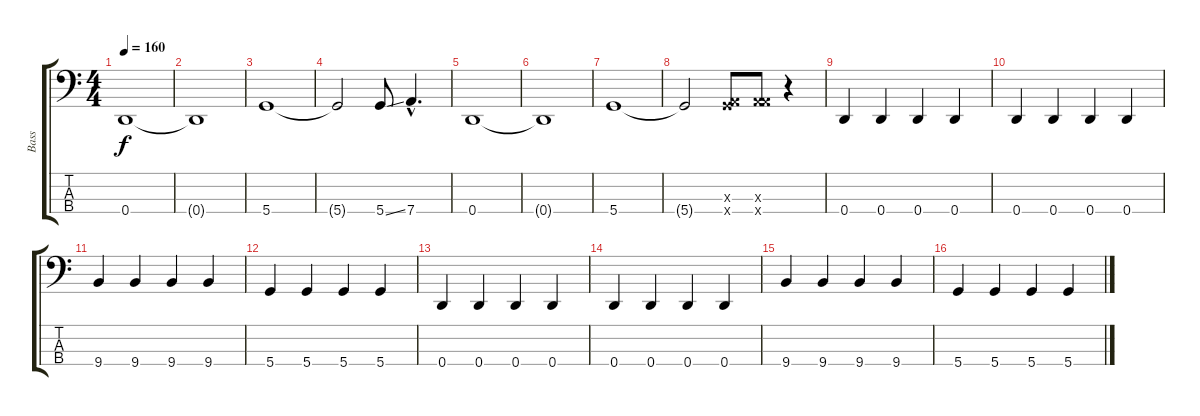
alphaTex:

\track ("Bass" "Bass") {instrument electricbassfinger}
\staff {score tabs}
\tuning (G2 D2 A1 D1) {hide}
\ts (4 4)
\tempo 160
\clef f4
\ks c
0.4.1{dy f} |
0.4{t}.1 |
5.4.1 |
5.4{t}.2 5.4{ss}.8 7.4{hac}.4{d} |
0.4.1 |
0.4{t}.1 |
5.4.1 |
5.4{t}.2 (0.3{x} 5.4{x}).8 (0.3{x} 7.4{x}).8 r.4 |
0.4.4 0.4.4 0.4.4 0.4.4 |
0.4.4 0.4.4 0.4.4 0.4.4 |
9.4.4 9.4.4 9.4.4 9.4.4 |
5.4.4 5.4.4 5.4.4 5.4.4 |
0.4.4 0.4.4 0.4.4 0.4.4 |
0.4.4 0.4.4 0.4.4 0.4.4 |
9.4.4 9.4.4 9.4.4 9.4.4 |
5.4.4 5.4.4 5.4.4 5.4.4
